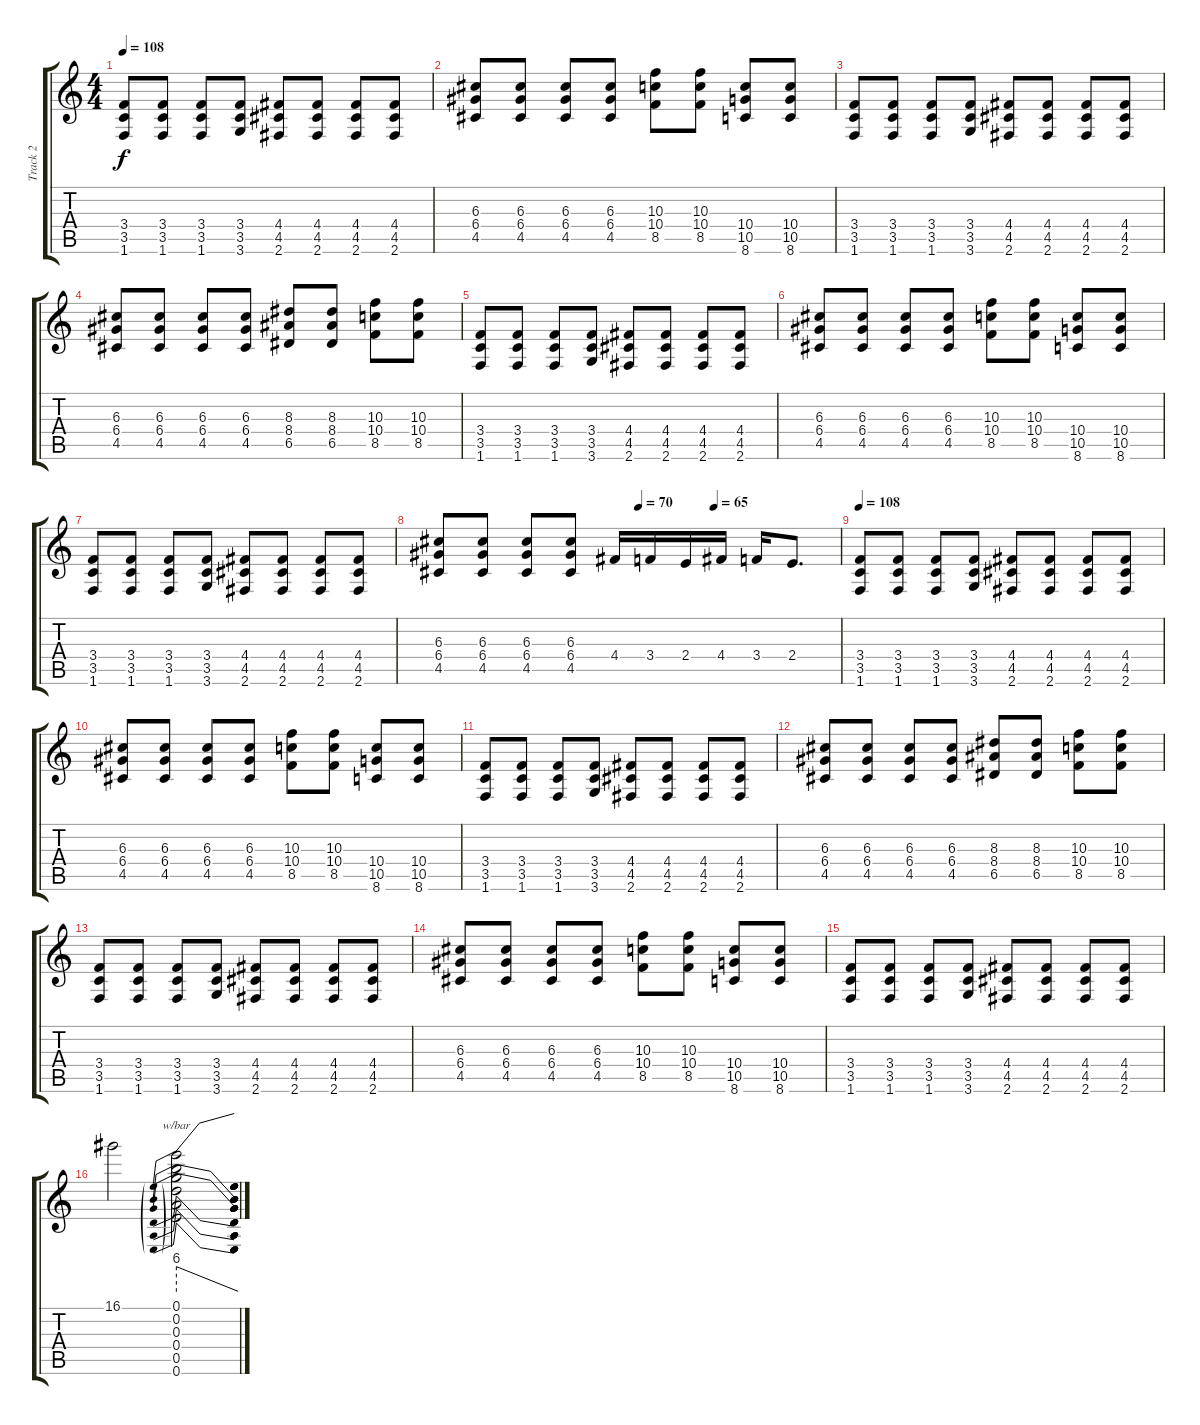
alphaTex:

\track ("Track 2" "Track 2") {instrument distortionguitar}
\staff {score tabs}
\tuning (E4 B3 G3 D3 A2 E2) {hide}
\ts (4 4)
\tempo 108
\clef g2
\ks c
(3.4 3.5 1.6).8{dy f} (3.4 3.5 1.6).8 (3.4 3.5 1.6).8 (3.4 3.5 3.6).8 (4.4 4.5 2.6).8 (4.4 4.5 2.6).8 (4.4 4.5 2.6).8 (4.4 4.5 2.6).8 |
(6.3 6.4 4.5).8 (6.3 6.4 4.5).8 (6.3 6.4 4.5).8 (6.3 6.4 4.5).8 (10.3 10.4 8.5).8 (10.3 10.4 8.5).8 (10.4 10.5 8.6).8 (10.4 10.5 8.6).8 |
(3.4 3.5 1.6).8 (3.4 3.5 1.6).8 (3.4 3.5 1.6).8 (3.4 3.5 3.6).8 (4.4 4.5 2.6).8 (4.4 4.5 2.6).8 (4.4 4.5 2.6).8 (4.4 4.5 2.6).8 |
(6.3 6.4 4.5).8 (6.3 6.4 4.5).8 (6.3 6.4 4.5).8 (6.3 6.4 4.5).8 (8.3 8.4 6.5).8 (8.3 8.4 6.5).8 (10.3 10.4 8.5).8 (10.3 10.4 8.5).8 |
(3.4 3.5 1.6).8 (3.4 3.5 1.6).8 (3.4 3.5 1.6).8 (3.4 3.5 3.6).8 (4.4 4.5 2.6).8 (4.4 4.5 2.6).8 (4.4 4.5 2.6).8 (4.4 4.5 2.6).8 |
(6.3 6.4 4.5).8 (6.3 6.4 4.5).8 (6.3 6.4 4.5).8 (6.3 6.4 4.5).8 (10.3 10.4 8.5).8 (10.3 10.4 8.5).8 (10.4 10.5 8.6).8 (10.4 10.5 8.6).8 |
(3.4 3.5 1.6).8 (3.4 3.5 1.6).8 (3.4 3.5 1.6).8 (3.4 3.5 3.6).8 (4.4 4.5 2.6).8 (4.4 4.5 2.6).8 (4.4 4.5 2.6).8 (4.4 4.5 2.6).8 |
\tempo (70 0.5)
\tempo (65 0.6875)
(6.3 6.4 4.5).8 (6.3 6.4 4.5).8 (6.3 6.4 4.5).8 (6.3 6.4 4.5).8 4.4.16 3.4.16 2.4.16 4.4.16 3.4.16 2.4.8{d} |
\tempo 108
(3.4 3.5 1.6).8 (3.4 3.5 1.6).8 (3.4 3.5 1.6).8 (3.4 3.5 3.6).8 (4.4 4.5 2.6).8 (4.4 4.5 2.6).8 (4.4 4.5 2.6).8 (4.4 4.5 2.6).8 |
(6.3 6.4 4.5).8 (6.3 6.4 4.5).8 (6.3 6.4 4.5).8 (6.3 6.4 4.5).8 (10.3 10.4 8.5).8 (10.3 10.4 8.5).8 (10.4 10.5 8.6).8 (10.4 10.5 8.6).8 |
(3.4 3.5 1.6).8 (3.4 3.5 1.6).8 (3.4 3.5 1.6).8 (3.4 3.5 3.6).8 (4.4 4.5 2.6).8 (4.4 4.5 2.6).8 (4.4 4.5 2.6).8 (4.4 4.5 2.6).8 |
(6.3 6.4 4.5).8 (6.3 6.4 4.5).8 (6.3 6.4 4.5).8 (6.3 6.4 4.5).8 (8.3 8.4 6.5).8 (8.3 8.4 6.5).8 (10.3 10.4 8.5).8 (10.3 10.4 8.5).8 |
(3.4 3.5 1.6).8 (3.4 3.5 1.6).8 (3.4 3.5 1.6).8 (3.4 3.5 3.6).8 (4.4 4.5 2.6).8 (4.4 4.5 2.6).8 (4.4 4.5 2.6).8 (4.4 4.5 2.6).8 |
(6.3 6.4 4.5).8 (6.3 6.4 4.5).8 (6.3 6.4 4.5).8 (6.3 6.4 4.5).8 (10.3 10.4 8.5).8 (10.3 10.4 8.5).8 (10.4 10.5 8.6).8 (10.4 10.5 8.6).8 |
(3.4 3.5 1.6).8 (3.4 3.5 1.6).8 (3.4 3.5 1.6).8 (3.4 3.5 3.6).8 (4.4 4.5 2.6).8 (4.4 4.5 2.6).8 (4.4 4.5 2.6).8 (4.4 4.5 2.6).8 |
16.1.2 (0.1 0.2 0.3 0.4 0.5 0.6).2{tbe (predivedive default 0 24 60 0)}
